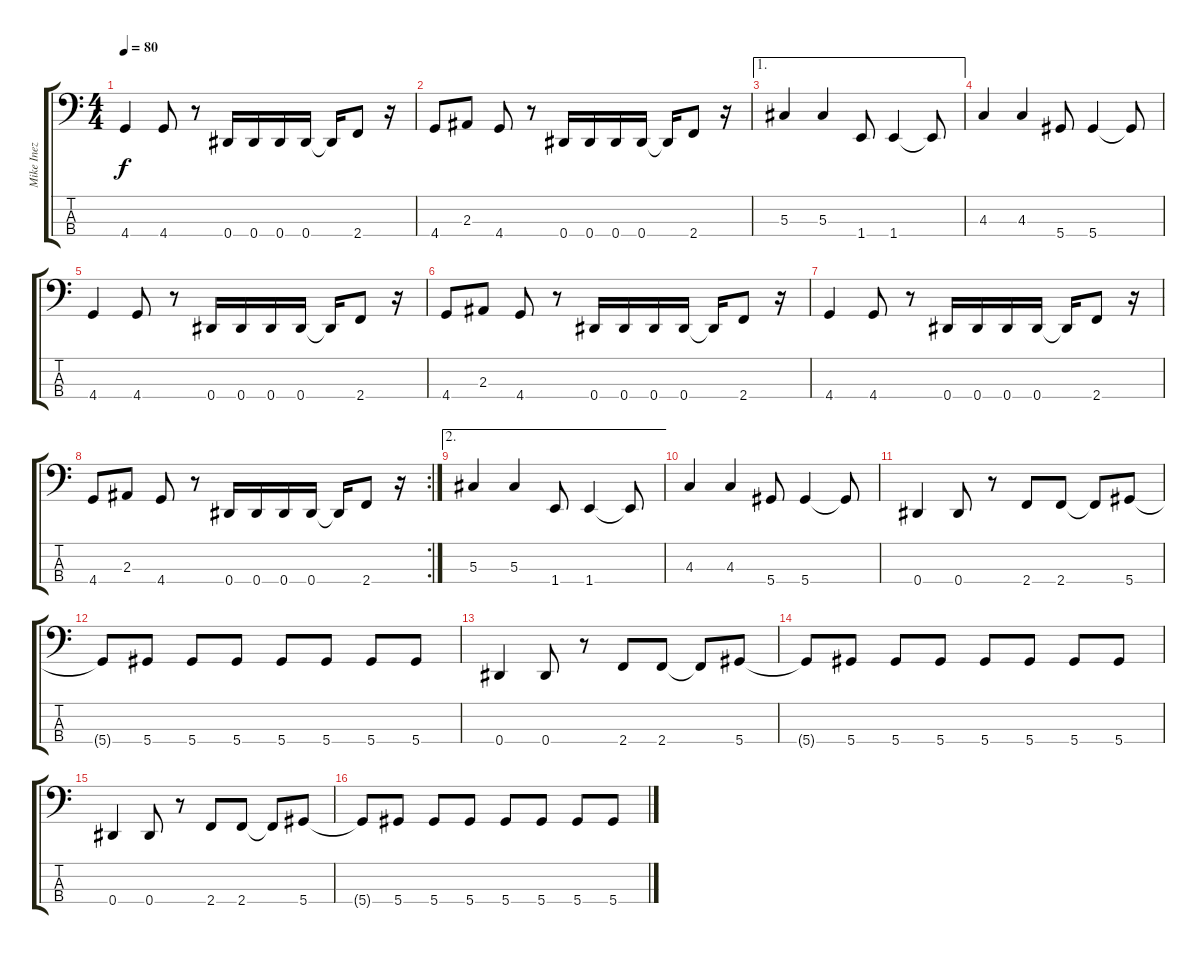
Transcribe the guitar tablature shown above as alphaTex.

\track ("Mike Inez" "Mike Inez") {instrument acousticbass}
\staff {score tabs}
\tuning (Gb2 Db2 Ab1 Eb1) {hide}
\ts (4 4)
\tempo 80
\clef f4
\ks c
4.4.4{dy f} 4.4.8 r.8 0.4.16 0.4.16 0.4.16 0.4.16 0.4{t}.16 2.4.8 r.16 |
4.4.8 2.3.8 4.4.8 r.8 0.4.16 0.4.16 0.4.16 0.4.16 0.4{t}.16 2.4.8 r.16 |
\ae 1
5.3.4 5.3.4 1.4.8 1.4.4 1.4{t}.8 |
4.3.4 4.3.4 5.4.8 5.4.4 5.4{t}.8 |
4.4.4 4.4.8 r.8 0.4.16 0.4.16 0.4.16 0.4.16 0.4{t}.16 2.4.8 r.16 |
4.4.8 2.3.8 4.4.8 r.8 0.4.16 0.4.16 0.4.16 0.4.16 0.4{t}.16 2.4.8 r.16 |
4.4.4 4.4.8 r.8 0.4.16 0.4.16 0.4.16 0.4.16 0.4{t}.16 2.4.8 r.16 |
\rc 2
4.4.8 2.3.8 4.4.8 r.8 0.4.16 0.4.16 0.4.16 0.4.16 0.4{t}.16 2.4.8 r.16 |
\ae 2
5.3.4 5.3.4 1.4.8 1.4.4 1.4{t}.8 |
4.3.4 4.3.4 5.4.8 5.4.4 5.4{t}.8 |
0.4.4 0.4.8 r.8 2.4.8 2.4.8 2.4{t}.8 5.4.8 |
5.4{t}.8 5.4.8 5.4.8 5.4.8 5.4.8 5.4.8 5.4.8 5.4.8 |
0.4.4 0.4.8 r.8 2.4.8 2.4.8 2.4{t}.8 5.4.8 |
5.4{t}.8 5.4.8 5.4.8 5.4.8 5.4.8 5.4.8 5.4.8 5.4.8 |
0.4.4 0.4.8 r.8 2.4.8 2.4.8 2.4{t}.8 5.4.8 |
5.4{t}.8 5.4.8 5.4.8 5.4.8 5.4.8 5.4.8 5.4.8 5.4.8
